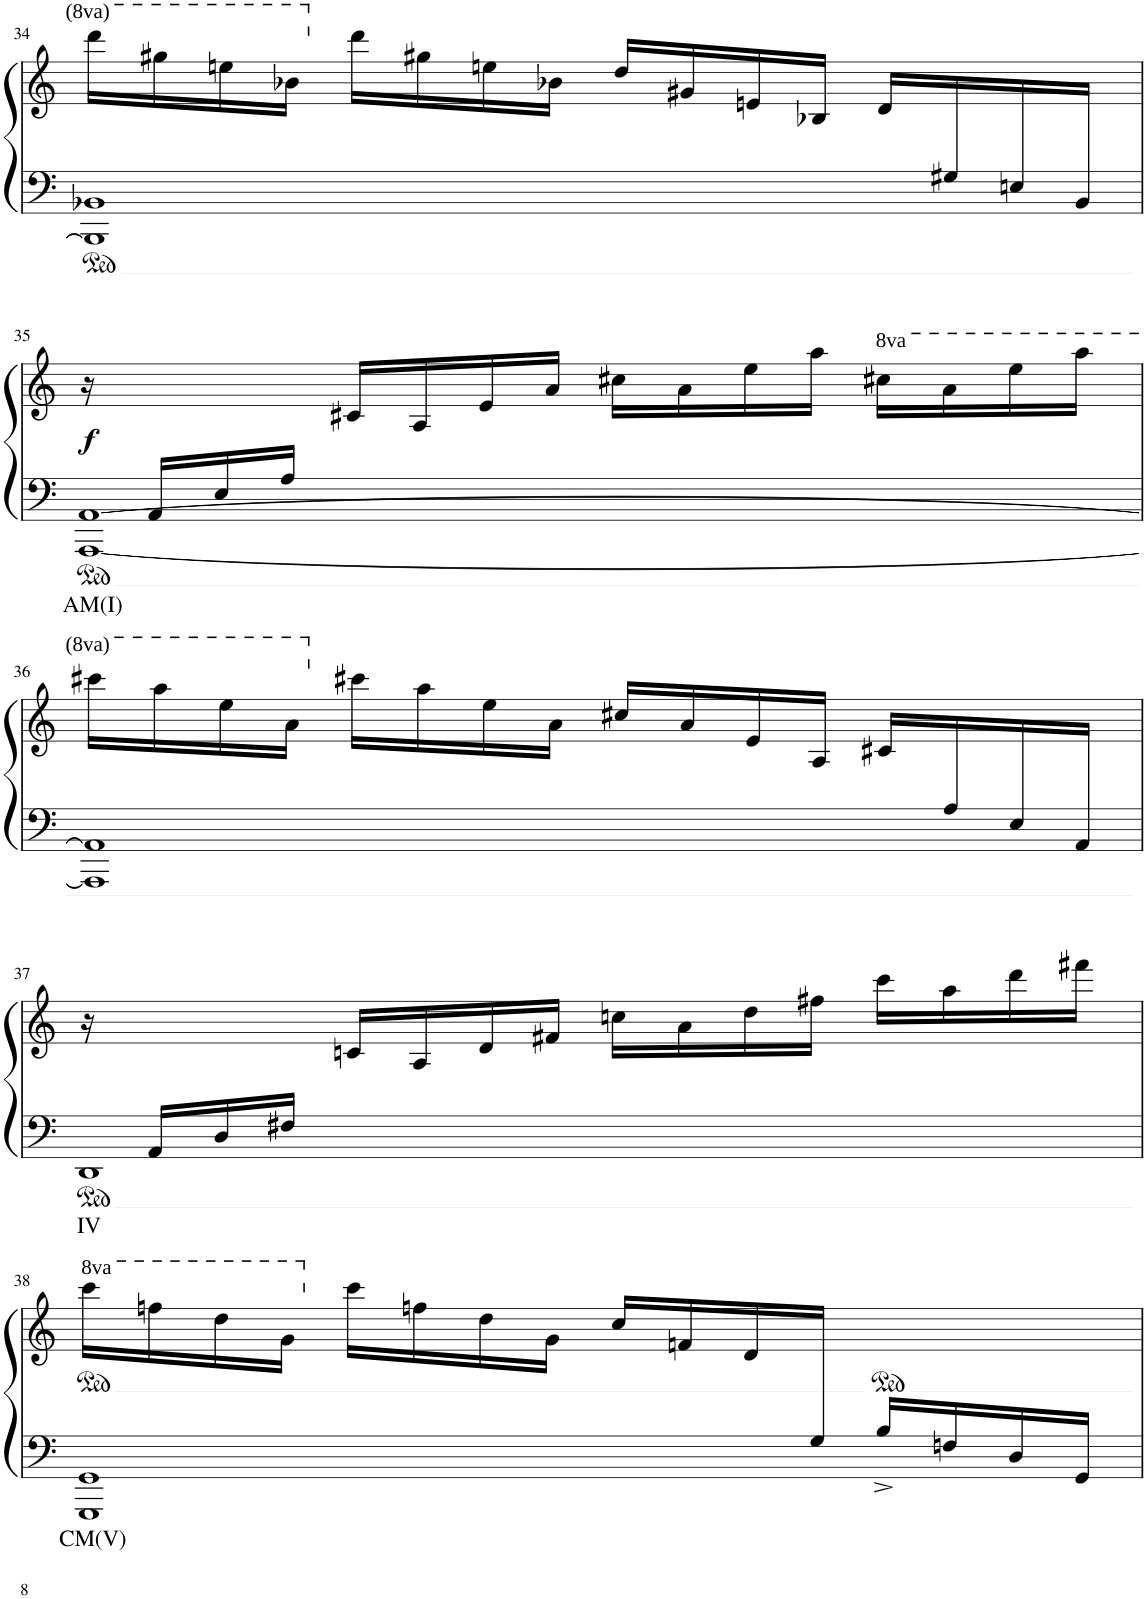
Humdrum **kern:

**kern	**text	**kern	**dynam
*part1	*part1	*part1	*part1
*staff2	*staff2	*staff1	*staff1/2
*I"Piano	*	*	*
*I'Pno	*	*	*
!!LO:PB:g=z
*clefF4	*	*clefG2	*
*k[]	*	*k[]	*
*M4/4	*	*M4/4	*
*met(c)	*	*met(c)	*
=34	=34	=34	=34
*^	*	*	*
16ryy	1BBB-] 1BB-X	.	16dddd\LL	.
.	.	.	16ggg#X\	.
.	.	.	16eeen\	.
.	.	.	16bb-X\JJ	.
.	.	.	16ddd\LL	.
.	.	.	16gg#X\	.
.	.	.	16een\	.
.	.	.	16b-X\JJ	.
.	.	.	16dd/LL	.
.	.	.	16g#X/	.
.	.	.	16en/	.
.	.	.	16B-X/JJ	.
.	.	.	16d/LL	.
16G#X/	.	.	8.ryy	.
16En/	.	.	.	.
16BB-/JJ	.	.	.	.
!!LO:LB:g=z
=35	=35	=35	=35	=35
!	!	!LO:LY:b	!	!LO:DY:b
16ryy	[1AAA [1AA	AM(I)	16r	f
16AA/LL	.	.	8.ryy	.
16E/	.	.	.	.
16A/JJ	.	.	.	.
2.ryy	.	.	16c#X/LL	.
.	.	.	16A/	.
.	.	.	16e/	.
.	.	.	16a/JJ	.
.	.	.	16cc#X\LL	.
.	.	.	16a\	.
.	.	.	16ee\	.
.	.	.	16aa\JJ	.
*	*	*	*8va	*
.	.	.	16ccc#X\LL	.
.	.	.	16aa\	.
.	.	.	16eee\	.
.	.	.	16aaa\JJ	.
!!LO:LB:g=z
=36	=36	=36	=36	=36
16ryy	1AAA] 1AA]	.	16cccc#X\LL	.
.	.	.	16aaa\	.
.	.	.	16eee\	.
.	.	.	16aa\JJ	.
*	*	*	*X8va	*
.	.	.	16ccc#X\LL	.
.	.	.	16aa\	.
.	.	.	16ee\	.
.	.	.	16a\JJ	.
.	.	.	16cc#X/LL	.
.	.	.	16a/	.
.	.	.	16e/	.
.	.	.	16A/JJ	.
.	.	.	16c#X/LL	.
16A/	.	.	8.ryy	.
16E/	.	.	.	.
16AA/JJ	.	.	.	.
!!LO:LB:g=z
=37	=37	=37	=37	=37
!	!	!LO:LY:b	!	!
16ryy	1DD	IV	16r	.
16AA/LL	.	.	8.ryy	.
16D/	.	.	.	.
16F#X/JJ	.	.	.	.
2.ryy	.	.	16cn/LL	.
.	.	.	16A/	.
.	.	.	16d/	.
.	.	.	16f#X/JJ	.
.	.	.	16ccn\LL	.
.	.	.	16a\	.
.	.	.	16dd\	.
.	.	.	16ff#X\JJ	.
.	.	.	16ccc\LL	.
.	.	.	16aa\	.
.	.	.	16ddd\	.
.	.	.	16fff#X\JJ	.
!!LO:LB:g=z
=38	=38	=38	=38	=38
!	!	!LO:LY:b	!	!
*	*	*	*8va	*
8.ryy	1GGG 1GG	CM(V)	16cccc\LL	.
.	.	.	16fffn\	.
.	.	.	16ddd\	.
.	.	.	16gg\JJ	.
*	*	*	*X8va	*
.	.	.	16ccc\LL	.
.	.	.	16ffn\	.
.	.	.	16dd\	.
.	.	.	16g\JJ	.
.	.	.	16cc/LL	.
.	.	.	16fn/	.
.	.	.	16d/	.
16G/JJ	.	.	16ryy	.
16B^/LL	.	.	4ryy	.
16Fn/	.	.	.	.
16D/	.	.	.	.
16GG/JJ	.	.	.	.
*v	*v	*	*	*
=	=	=	=
*-	*-	*-	*-
